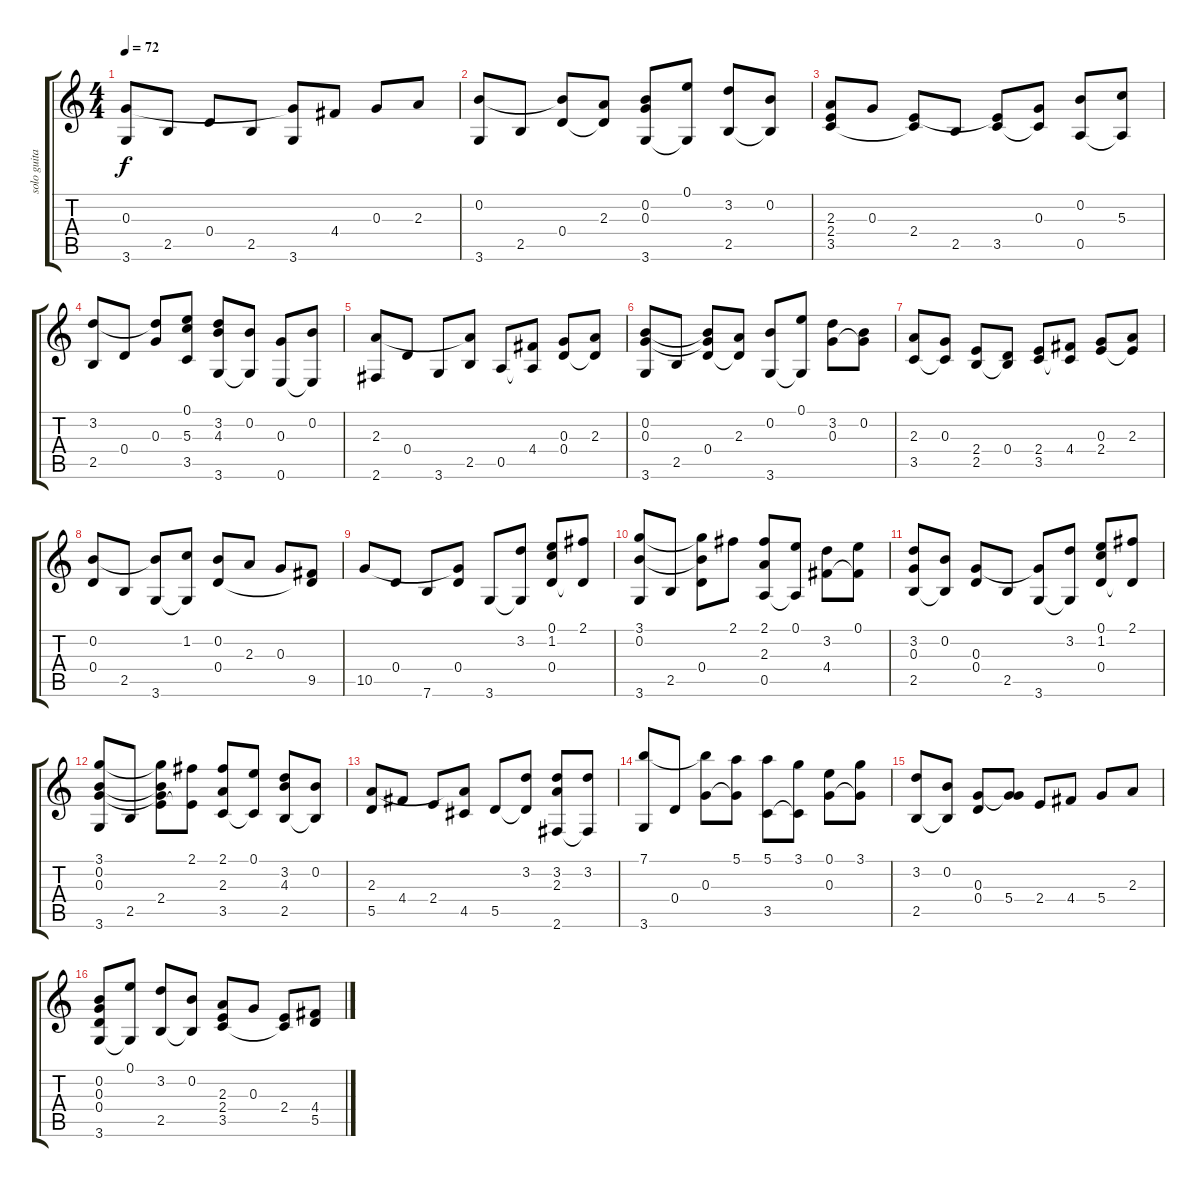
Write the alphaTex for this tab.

\track ("solo guitar" "solo guita") {instrument acousticguitarnylon}
\staff {score tabs}
\tuning (E4 B3 G3 D3 A2 E2) {hide}
\ts (4 4)
\tempo 72
\clef g2
\ks c
(0.3 3.6).8{dy f} 2.5.8 0.4.8 2.5.8 (0.3{t} 3.6).8 4.4.8 0.3.8 2.3.8 |
(0.2 3.6).8 2.5.8 (0.2{t} 0.4).8 (2.3 0.4{t}).8 (0.2 0.3 3.6).8 (0.1 3.6{t}).8 (3.2 2.5).8 (0.2 2.5{t}).8 |
(2.3 2.4 3.5).8 0.3.8 (2.4 3.5{t}).8 2.5.8 (2.4{t} 3.5).8 (0.3 3.5{t}).8 (0.2 0.5).8 (5.3 0.5{t}).8 |
(3.2 2.5).8 0.4.8 (3.2{t} 0.3).8 (0.1 5.3 3.5).8 (3.2 4.3 3.6).8 (0.2 3.6{t}).8 (0.3 0.6).8 (0.2 0.6{t}).8 |
(2.3 2.6).8 0.4.8 3.6.8 (2.3{t} 2.5).8 0.5.8 (4.4 0.5{t}).8 (0.3 0.4).8 (2.3 0.4{t}).8 |
(0.2 0.3 3.6).8 2.5.8 (0.2{t} 0.3{t} 0.4).8 (2.3 0.4{t}).8 (0.2 3.6).8 (0.1 3.6{t}).8 (3.2 0.3).8 (0.2 0.3{t}).8 |
(2.3 3.5).8 (0.3 3.5{t}).8 (2.4 2.5).8 (0.4 2.5{t}).8 (2.4 3.5).8 (4.4 3.5{t}).8 (0.3 2.4).8 (2.3 2.4{t}).8 |
(0.2 0.4).8 2.5.8 (0.2{t} 3.6).8 (1.2 3.6{t}).8 (0.2 0.4).8 2.3.8 0.3.8 (0.4{t} 9.5).8 |
10.5.8 0.4.8 7.6.8 (0.4 10.5{t}).8 3.6.8 (3.2 3.6{t}).8 (0.1 1.2 0.4).8 (2.1 0.4{t}).8 |
(3.1 0.2 3.6).8 2.5.8 (3.1{t} 0.2{t} 0.4).8 2.1.8 (2.1 2.3 0.5).8 (0.1 0.5{t}).8 (3.2 4.4).8 (0.1 4.4{t}).8 |
(3.2 0.3 2.5).8 (0.2 2.5{t}).8 (0.3 0.4).8 2.5.8 (0.3{t} 3.6).8 (3.2 3.6{t}).8 (0.1 1.2 0.4).8 (2.1 0.4{t}).8 |
(3.1 0.2 0.3 3.6).8 2.5.8 (3.1{t} 0.2{t} 0.3{t} 2.4).8 (2.1 2.4{t}).8 (2.1 2.3 3.5).8 (0.1 3.5{t}).8 (3.2 4.3 2.5).8 (0.2 2.5{t}).8 |
(2.3 5.5).8 4.4.8 2.4.8 (2.3{t} 4.5).8 5.5.8 (3.2 5.5{t}).8 (3.2 2.3 2.6).8 (3.2 2.6{t}).8 |
(7.1 3.6).8 0.4.8 (7.1{t} 0.3).8 (5.1 0.3{t}).8 (5.1 3.5).8 (3.1 3.5{t}).8 (0.1 0.3).8 (3.1 0.3{t}).8 |
(3.2 2.5).8 (0.2 2.5{t}).8 (0.3 0.4).8 (0.3{t} 5.4).8 2.4.8 4.4.8 5.4.8 2.3.8 |
(0.2 0.3 0.4 3.6).8 (0.1 3.6{t}).8 (3.2 2.5).8 (0.2 2.5{t}).8 (2.3 2.4 3.5).8 0.3.8 (2.4 3.5{t}).8 (4.4 5.5).8
